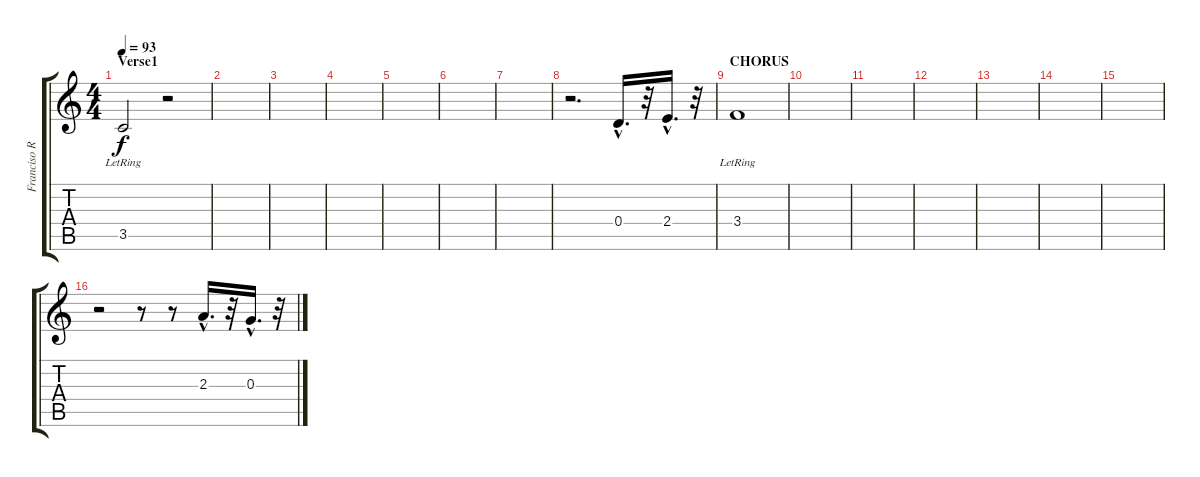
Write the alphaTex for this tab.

\track ("Franciso Risso [Lead]" "Franciso R") {instrument distortionguitar}
\staff {score tabs}
\tuning (E4 B3 G3 D3 A2 E2) {hide}
\ts (4 4)
\section ("" "Verse1")
\tempo 93
\clef g2
\ks c
3.5{lr}.2{dy f} r.2 |
|
|
|
|
|
|
r.2{d} 0.4{hac}.16{d volume 13} r.32 2.4{hac}.16{d} r.32 |
\section ("" "CHORUS")
3.4{lr}.1 |
|
|
|
|
|
|
r.2 r.8 r.8 2.3{hac}.16{d volume 13} r.32 0.3{hac}.16{d} r.32
